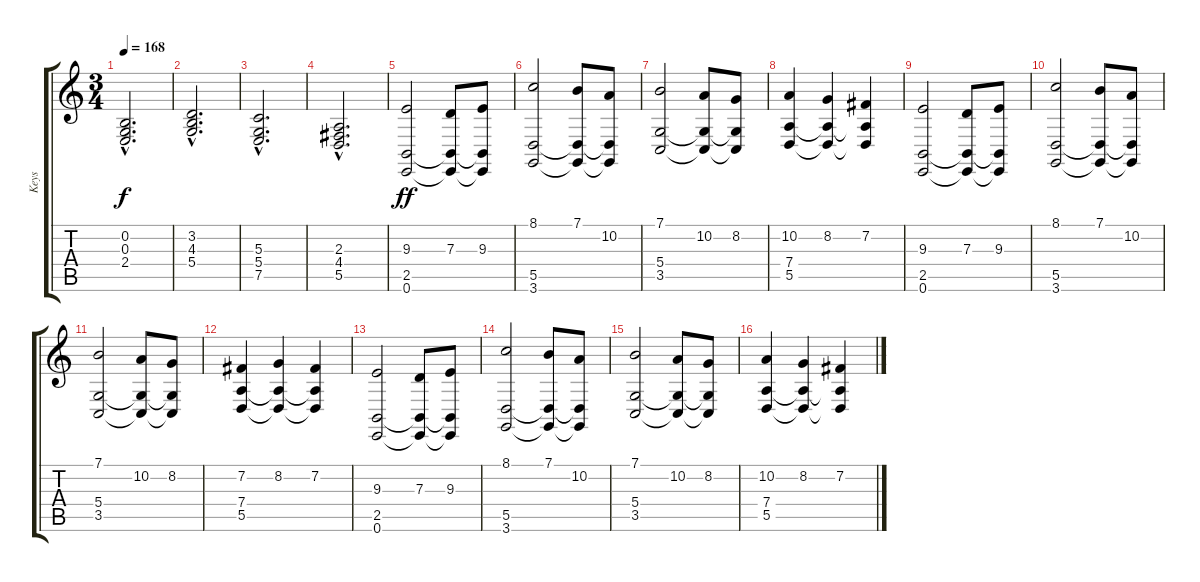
\track ("Keys" "Keys") {instrument synthstrings1}
\staff {score tabs}
\tuning (E4 B3 G3 D3 A2 E2) {hide}
\ts (3 4)
\tempo 168
\clef g2
\ks c
(0.2{hac} 0.3{hac} 2.4{hac}).2{d dy f} |
(3.2{hac} 4.3{hac} 5.4{hac}).2{d} |
(5.3{hac} 5.4{hac} 7.5{hac}).2{d} |
(2.3{hac} 4.4{hac} 5.5{hac}).2{d} |
(9.3 2.5 0.6).2{dy ff instrument stringensemble1} (7.3 2.5{t} 0.6{t}).8 (9.3 2.5{t} 0.6{t}).8 |
(8.1 5.5 3.6).2 (7.1 5.5{t} 3.6{t}).8 (10.2 5.5{t} 3.6{t}).8 |
(7.1 5.4 3.5).2 (10.2 5.4{t} 3.5{t}).8 (8.2 5.4{t} 3.5{t}).8 |
(10.2 7.4 5.5).4 (8.2 7.4{t} 5.5{t}).4 (7.2 7.4{t} 5.5{t}).4 |
(9.3 2.5 0.6).2 (7.3 2.5{t} 0.6{t}).8 (9.3 2.5{t} 0.6{t}).8 |
(8.1 5.5 3.6).2 (7.1 5.5{t} 3.6{t}).8 (10.2 5.5{t} 3.6{t}).8 |
(7.1 5.4 3.5).2 (10.2 5.4{t} 3.5{t}).8 (8.2 5.4{t} 3.5{t}).8 |
(7.2 7.4 5.5).4 (8.2 7.4{t} 5.5{t}).4 (7.2 7.4{t} 5.5{t}).4 |
(9.3 2.5 0.6).2 (7.3 2.5{t} 0.6{t}).8 (9.3 2.5{t} 0.6{t}).8 |
(8.1 5.5 3.6).2 (7.1 5.5{t} 3.6{t}).8 (10.2 5.5{t} 3.6{t}).8 |
(7.1 5.4 3.5).2 (10.2 5.4{t} 3.5{t}).8 (8.2 5.4{t} 3.5{t}).8 |
(10.2 7.4 5.5).4 (8.2 7.4{t} 5.5{t}).4 (7.2 7.4{t} 5.5{t}).4
